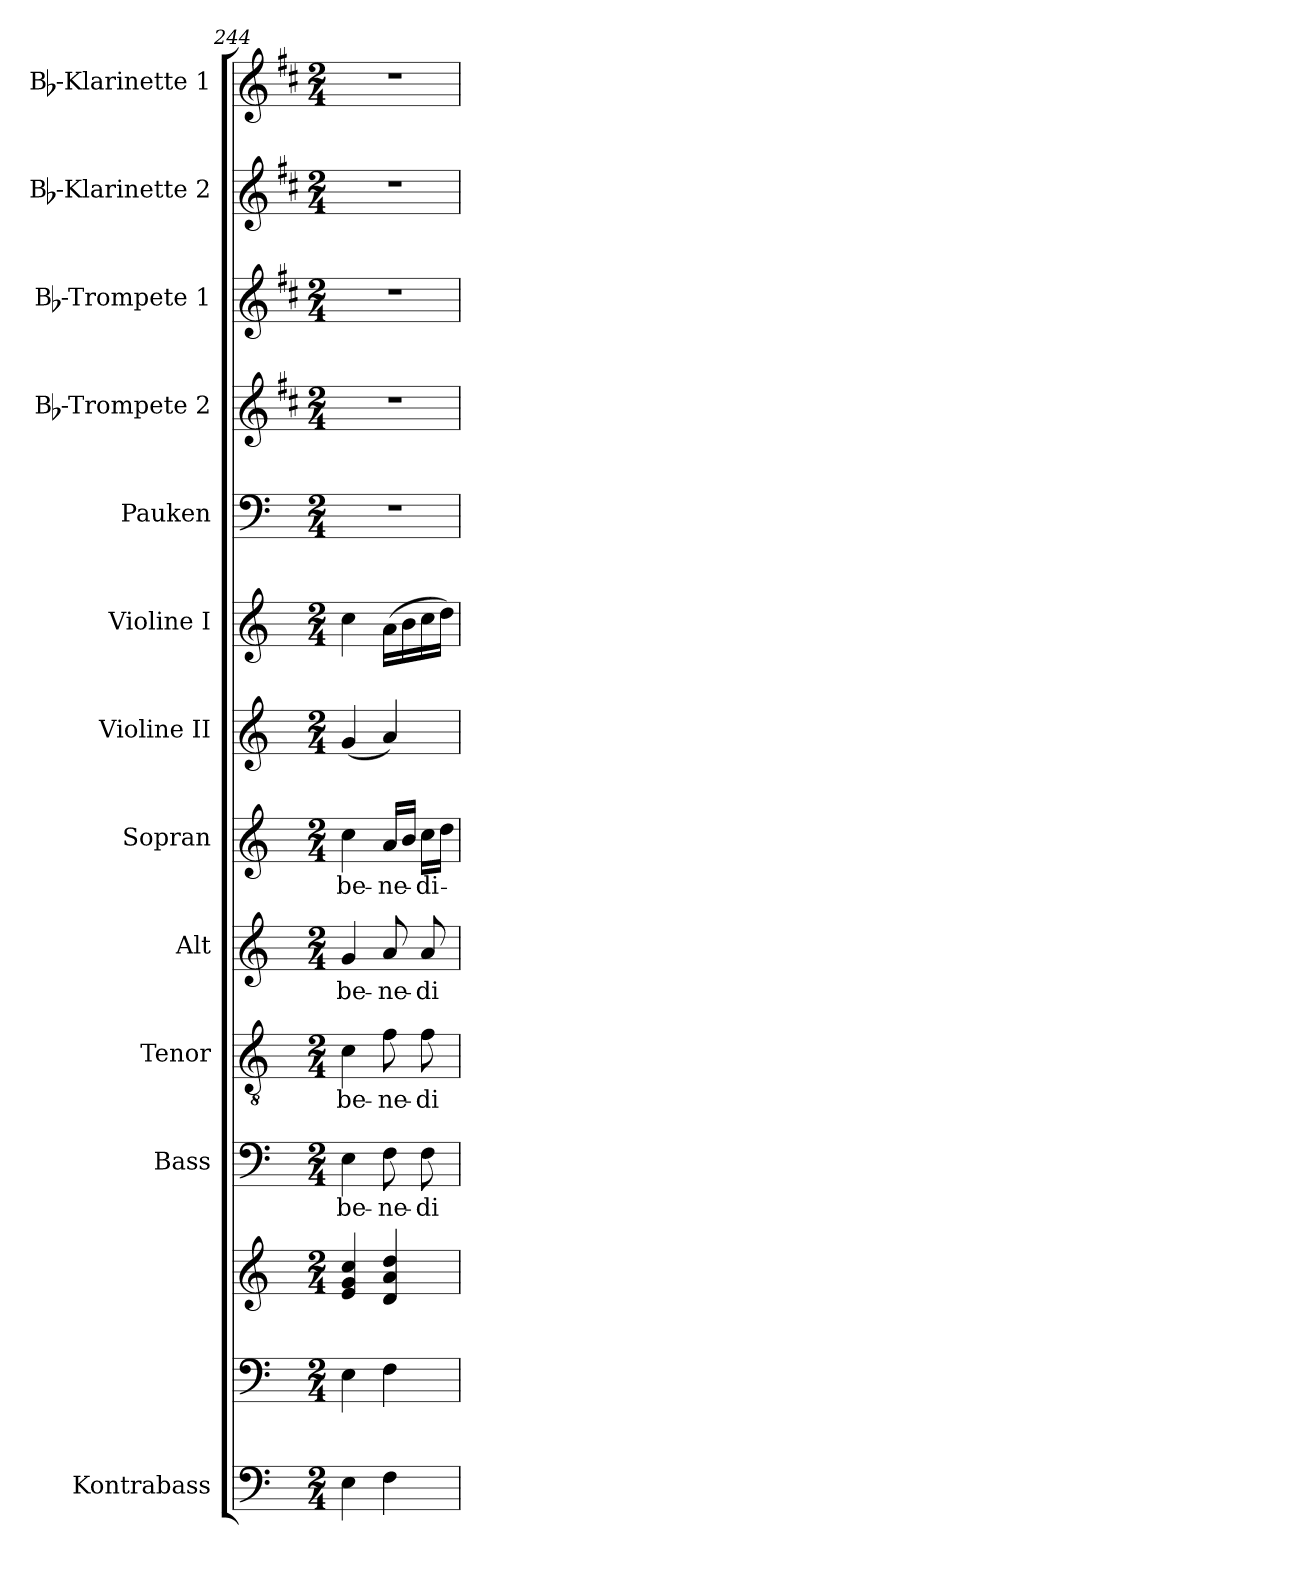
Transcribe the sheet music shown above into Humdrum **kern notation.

**kern	**kern	**kern	**kern	**text	**kern	**text	**kern	**text	**kern	**text	**kern	**kern	**kern	**kern	**kern	**kern	**kern
*part13	*part12	*part12	*part11	*part11	*part10	*part10	*part9	*part9	*part8	*part8	*part7	*part6	*part5	*part4	*part3	*part2	*part1
*staff14	*staff13	*staff12	*staff11	*staff11	*staff10	*staff10	*staff9	*staff9	*staff8	*staff8	*staff7	*staff6	*staff5	*staff4	*staff3	*staff2	*staff1
*I"Kontrabass	*	*	*I"Bass	*	*I"Tenor	*	*I"Alt	*	*I"Sopran	*	*I"Violine II	*I"Violine I	*I"Pauken	*I"Bb-Trompete 2	*I"Bb-Trompete 1	*I"Bb-Klarinette 2	*I"Bb-Klarinette 1
*I'Kb.	*	*	*I'B.	*	*I'T.	*	*I'A.	*	*I'S.	*	*I'Vl. II	*I'Vl. I	*I'Pk.	*I'Bb Trp. 2	*I'Bb Trp. 1	*I'Bb Kl. 2	*I'Bb Kl. 1
*clefF4	*clefF4	*clefG2	*clefF4	*	*clefGv2	*	*clefG2	*	*clefG2	*	*clefG2	*clefG2	*clefF4	*clefG2	*clefG2	*clefG2	*clefG2
*ITrd7c12	*	*	*	*	*	*	*	*	*	*	*	*	*	*ITrd1c2	*ITrd1c2	*ITrd1c2	*ITrd1c2
*k[]	*k[]	*k[]	*k[]	*	*k[]	*	*k[]	*	*k[]	*	*k[]	*k[]	*k[]	*k[]	*k[]	*k[]	*k[]
*C:	*C:	*C:	*C:	*	*C:	*	*C:	*	*C:	*	*C:	*C:	*C:	*C:	*C:	*C:	*C:
*M2/4	*M2/4	*M2/4	*M2/4	*	*M2/4	*	*M2/4	*	*M2/4	*	*M2/4	*M2/4	*M2/4	*M2/4	*M2/4	*M2/4	*M2/4
=244	=244	=244	=244	=244	=244	=244	=244	=244	=244	=244	=244	=244	=244	=244	=244	=244	=244
!	!	!	!	!LO:LY:b	!	!LO:LY:b	!	!LO:LY:b	!	!LO:LY:b	!	!	!	!	!	!	!
4EE\	4E\	4e/ 4g/ 4cc/	4E\	be-	4c\	be-	4g/	be-	4cc\	be-	(<4g/	4cc\	2r	2r	2r	2r	2r
!	!	!	!	!LO:LY:b	!	!LO:LY:b	!	!LO:LY:b	!	!LO:LY:b	!	!	!	!	!	!	!
4FF\	4F\	4d/ 4a/ 4dd/	8F\	-ne-	8f\	-ne-	8a/	-ne-	16a/LL	-ne-	4a/)	(>16a\LL	.	.	.	.	.
.	.	.	.	.	.	.	.	.	16b/JJ	.	.	16b\	.	.	.	.	.
!	!	!	!	!LO:LY:b	!	!LO:LY:b	!	!LO:LY:b	!	!LO:LY:b	!	!	!	!	!	!	!
.	.	.	8F\	-di-	8f\	-di-	8a/	-di-	16cc\LL	-di-	.	16cc\	.	.	.	.	.
.	.	.	.	.	.	.	.	.	16dd\JJ	.	.	16dd\JJ)	.	.	.	.	.
=	=	=	=	=	=	=	=	=	=	=	=	=	=	=	=	=	=
*-	*-	*-	*-	*-	*-	*-	*-	*-	*-	*-	*-	*-	*-	*-	*-	*-	*-
